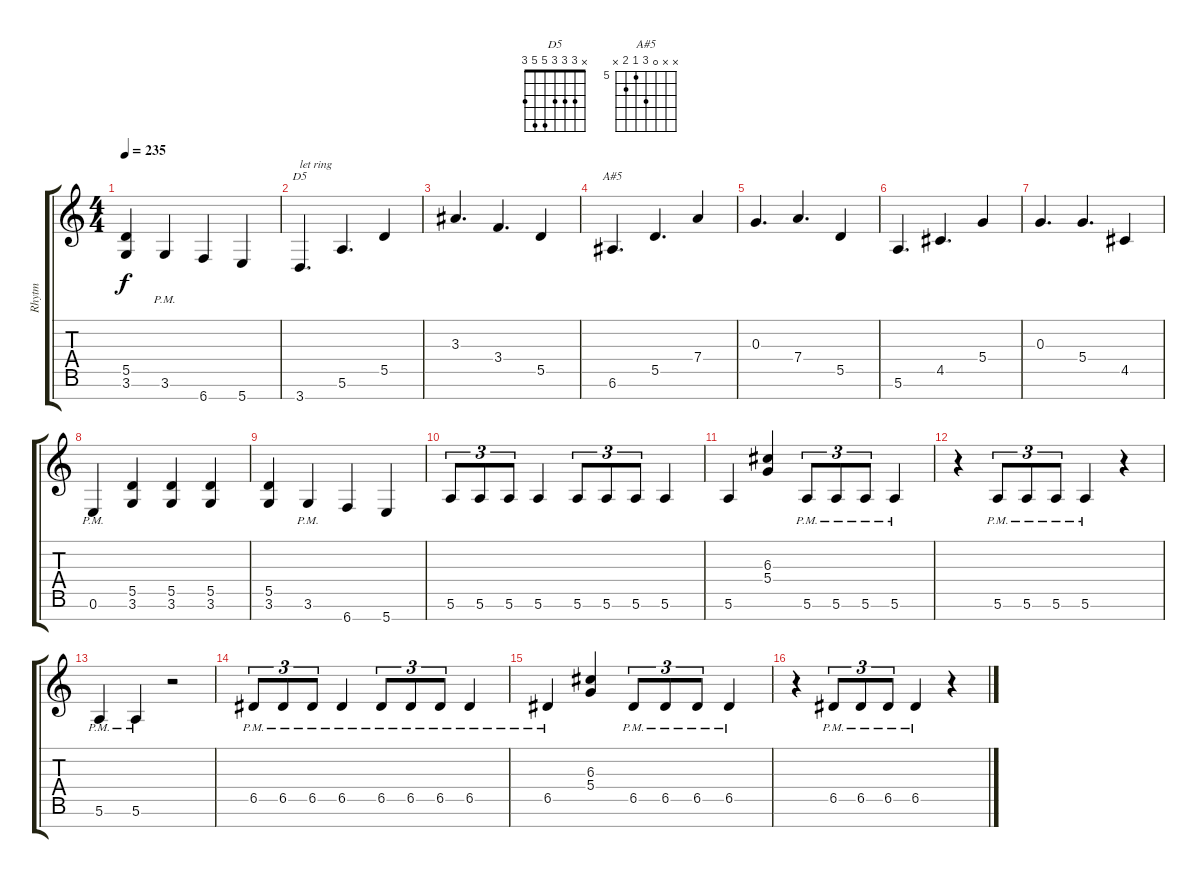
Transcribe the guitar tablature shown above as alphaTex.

\track ("Rhytm" "Rhytm") {instrument distortionguitar}
\staff {score tabs}
\tuning (E4 B3 G3 D3 A2 E2 B1) {hide}
\chord ("D5" x 3 3 3 5 5 3)
\chord ("A#5" x x 0 7 5 6 x) {firstfret 5}
\ts (4 4)
\tempo 235
\clef g2
\ks c
(5.5 3.6).4{dy f} 3.6{pm}.4 6.7.4 5.7.4 |
3.7.4{d ch "D5" txt "let ring"} 5.6.4{d} 5.5.4 |
3.3.4{d} 3.4.4{d} 5.5.4 |
6.6.4{d ch "A#5"} 5.5.4{d} 7.4.4 |
0.3.4{d} 7.4.4{d} 5.5.4 |
5.6.4{d} 4.5.4{d} 5.4.4 |
0.3.4{d} 5.4.4{d} 4.5.4 |
0.6{pm}.4 (5.5 3.6).4 (5.5 3.6).4 (5.5 3.6).4 |
(5.5 3.6).4 3.6{pm}.4 6.7.4 5.7.4 |
5.6.8{tu (3 2)} 5.6.8{tu (3 2)} 5.6.8{tu (3 2)} 5.6.4 5.6.8{tu (3 2)} 5.6.8{tu (3 2)} 5.6.8{tu (3 2)} 5.6.4 |
5.6.4 (6.3 5.4).4 5.6{pm}.8{tu (3 2)} 5.6{pm}.8{tu (3 2)} 5.6{pm}.8{tu (3 2)} 5.6{pm}.4 |
r.4 5.6{pm}.8{tu (3 2)} 5.6{pm}.8{tu (3 2)} 5.6{pm}.8{tu (3 2)} 5.6{pm}.4 r.4 |
5.6{pm}.4 5.6{pm}.4 r.2 |
6.5{pm}.8{tu (3 2)} 6.5{pm}.8{tu (3 2)} 6.5{pm}.8{tu (3 2)} 6.5{pm}.4 6.5{pm}.8{tu (3 2)} 6.5{pm}.8{tu (3 2)} 6.5{pm}.8{tu (3 2)} 6.5{pm}.4 |
6.5{pm}.4 (6.3 5.4).4 6.5{pm}.8{tu (3 2)} 6.5{pm}.8{tu (3 2)} 6.5{pm}.8{tu (3 2)} 6.5{pm}.4 |
r.4 6.5{pm}.8{tu (3 2)} 6.5{pm}.8{tu (3 2)} 6.5{pm}.8{tu (3 2)} 6.5{pm}.4 r.4
